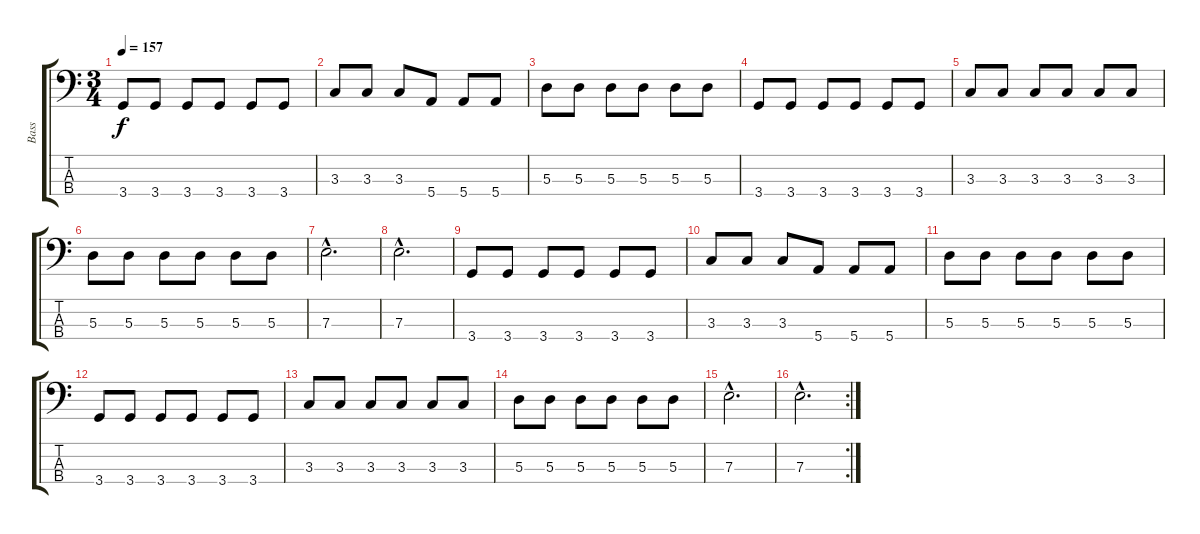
\track ("Bass" "Bass") {instrument fretlessbass}
\staff {score tabs}
\tuning (G2 D2 A1 E1) {hide}
\ts (3 4)
\tempo 157
\clef f4
\ks c
3.4.8{dy f} 3.4.8 3.4.8 3.4.8 3.4.8 3.4.8 |
3.3.8 3.3.8 3.3.8 5.4.8 5.4.8 5.4.8 |
5.3.8 5.3.8 5.3.8 5.3.8 5.3.8 5.3.8 |
3.4.8 3.4.8 3.4.8 3.4.8 3.4.8 3.4.8 |
3.3.8 3.3.8 3.3.8 3.3.8 3.3.8 3.3.8 |
5.3.8 5.3.8 5.3.8 5.3.8 5.3.8 5.3.8 |
7.3{hac}.2{d} |
7.3{hac}.2{d} |
3.4.8 3.4.8 3.4.8 3.4.8 3.4.8 3.4.8 |
3.3.8 3.3.8 3.3.8 5.4.8 5.4.8 5.4.8 |
5.3.8 5.3.8 5.3.8 5.3.8 5.3.8 5.3.8 |
3.4.8 3.4.8 3.4.8 3.4.8 3.4.8 3.4.8 |
3.3.8 3.3.8 3.3.8 3.3.8 3.3.8 3.3.8 |
5.3.8 5.3.8 5.3.8 5.3.8 5.3.8 5.3.8 |
7.3{hac}.2{d} |
\rc 2
7.3{hac}.2{d}
